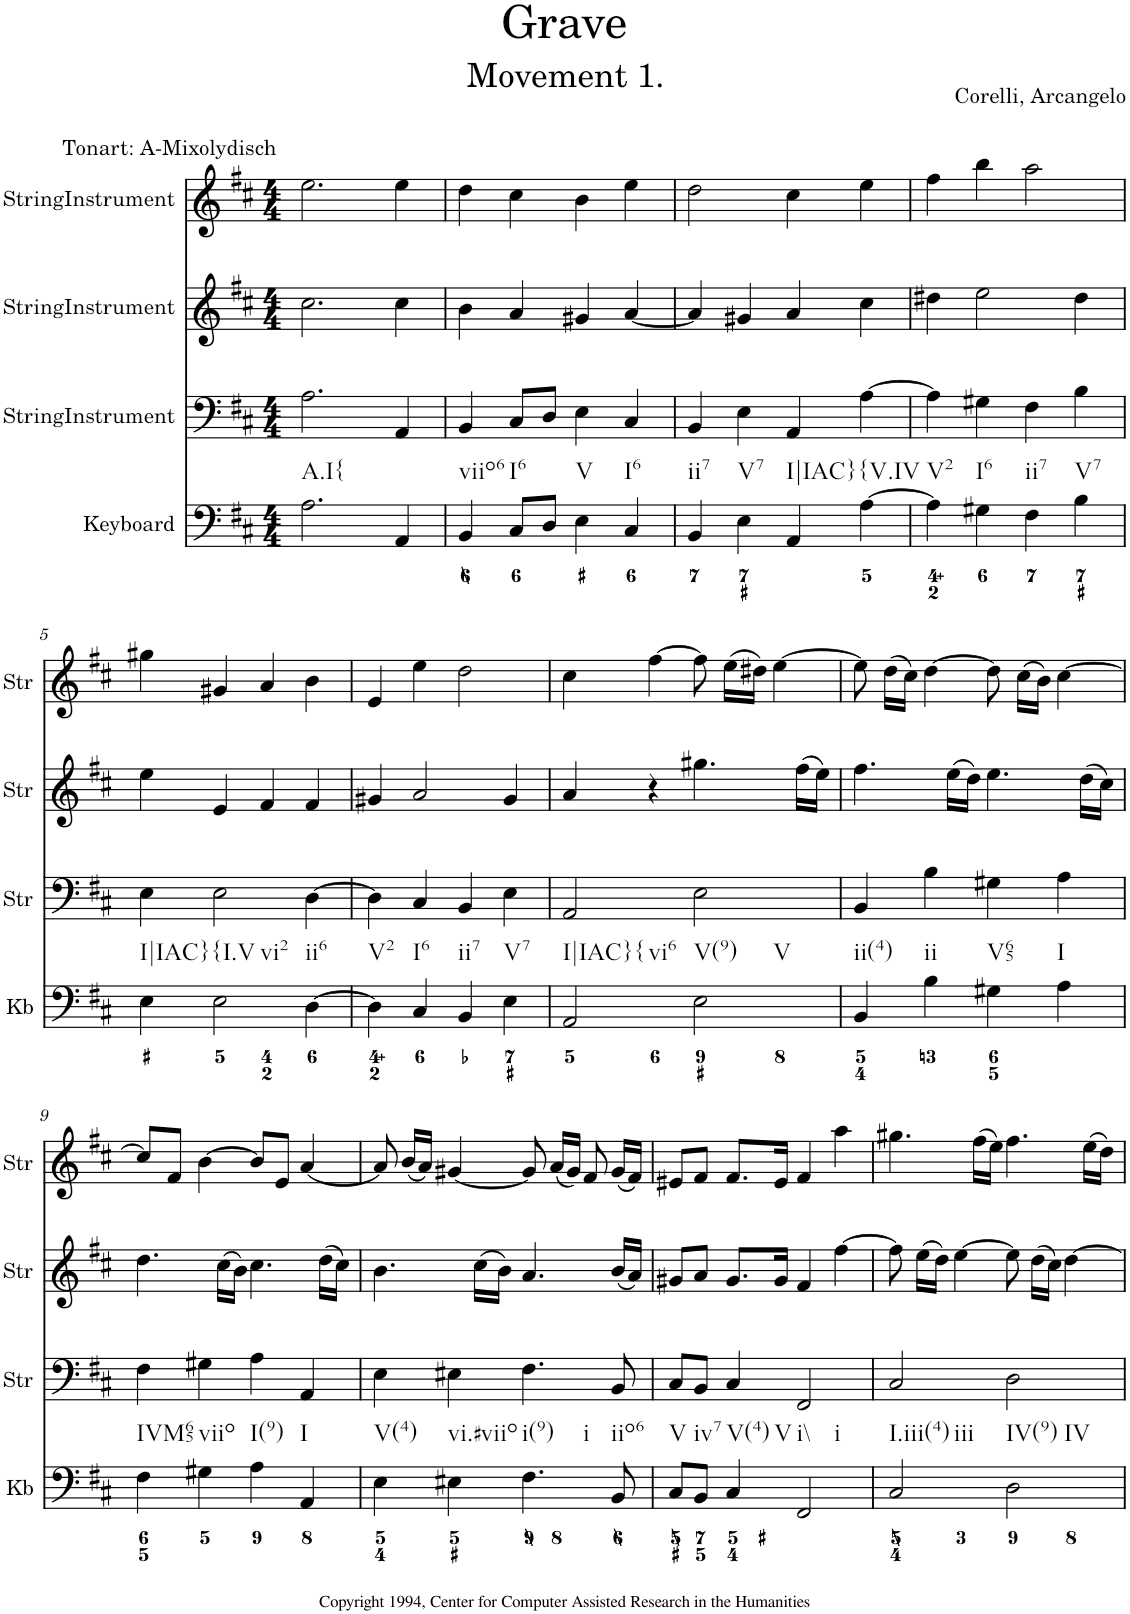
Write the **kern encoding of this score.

**kern	**kern	**kern	**kern
*part4	*part3	*part2	*part1
*staff4	*staff3	*staff2	*staff1
*I"Keyboard	*I"StringInstrument	*I"StringInstrument	*I"StringInstrument
*I'Kb	*I'Str	*I'Str	*I'Str
*clefF4	*clefF4	*clefG2	*clefG2
*k[f#c#]	*k[f#c#]	*k[f#c#]	*k[f#c#]
*M4/4	*M4/4	*M4/4	*M4/4
=1	=1	=1	=1
!	!	!	!LO:TX:a:t=Tonart&colon; A-Mixolydisch
!LO:TX:b:t=A.I{	!	!	!
2.A\	2.A\	2.cc#\	2.ee\
4AA/	4AA/	4cc#\	4ee\
=2	=2	=2	=2
!LO:TX:b:t=viio6	!	!	!
4BB/	4BB/	4b\	4dd\
!LO:TX:b:t=I6	!	!	!
8C#/L	8C#/L	4a/	4cc#\
8D/J	8D/J	.	.
!LO:TX:b:t=V	!	!	!
4E\	4E\	4g#X/	4b\
!LO:TX:b:t=I6	!	!	!
4C#/	4C#/	[4a/	4ee\
=3	=3	=3	=3
!LO:TX:b:t=ii7	!	!	!
4BB/	4BB/	4a/]	2dd\
!LO:TX:b:t=V7	!	!	!
4E\	4E\	4g#X/	.
!LO:TX:b:t=I|IAC}	!	!	!
4AA/	4AA/	4a/	4cc#\
!LO:TX:b:t={V.IV	!	!	!
[4A\	[4A\	4cc#\	4ee\
=4	=4	=4	=4
!LO:TX:b:t=V2	!	!	!
4A\]	4A\]	4dd#X\	4ff#\
!LO:TX:b:t=I6	!	!	!
4G#X\	4G#X\	2ee\	4bb\
!LO:TX:b:t=ii7	!	!	!
4F#\	4F#\	.	2aa\
!LO:TX:b:t=V7	!	!	!
4B\	4B\	4dd#\	.
!!LO:LB:g=z
=5	=5	=5	=5
!LO:TX:b:t=I|IAC}	!	!	!
4E\	4E\	4ee\	4gg#X\
!LO:TX:b:t={I.V	!	!	!
!LO:TX:b:t=vi2	!	!	!
2E\	2E\	4e/	4g#X/
.	.	4f#/	4a/
!LO:TX:b:t=ii6	!	!	!
[4D\	[4D\	4f#/	4b\
=6	=6	=6	=6
!LO:TX:b:t=V2	!	!	!
4D\]	4D\]	4g#X/	4e/
!LO:TX:b:t=I6	!	!	!
4C#/	4C#/	2a/	4ee\
!LO:TX:b:t=ii7	!	!	!
4BB/	4BB/	.	2dd\
!LO:TX:b:t=V7	!	!	!
4E\	4E\	4g#/	.
=7	=7	=7	=7
!LO:TX:b:t=I|IAC}{	!	!	!
!LO:TX:b:t=vi6	!	!	!
2AA/	2AA/	4a/	4cc#\
.	.	4r	[4ff#\
!LO:TX:b:t=V(9)	!	!	!
!LO:TX:b:t=V	!	!	!
2E\	2E\	4.gg#X\	8ff#\]
.	.	.	(16ee\LL
.	.	.	16dd#X\JJ)
.	.	.	[4ee\
.	.	(16ff#\LL	.
.	.	16ee\JJ)	.
=8	=8	=8	=8
!LO:TX:b:t=ii(4)	!	!	!
4BB/	4BB/	4.ff#\	8ee\]
.	.	.	(16dd\LL
.	.	.	16cc#\JJ)
!LO:TX:b:t=ii	!	!	!
4B\	4B\	.	[4dd\
.	.	(16ee\LL	.
.	.	16dd\JJ)	.
!LO:TX:b:t=V65	!	!	!
4G#X\	4G#X\	4.ee\	8dd\]
.	.	.	(16cc#\LL
.	.	.	16b\JJ)
!LO:TX:b:t=I	!	!	!
4A\	4A\	.	[4cc#\
.	.	(16dd\LL	.
.	.	16cc#\JJ)	.
!!LO:LB:g=z
=9	=9	=9	=9
!LO:TX:b:t=IVM65	!	!	!
4F#\	4F#\	4.dd\	8cc#/L]
.	.	.	8f#/J
!LO:TX:b:t=viio	!	!	!
4G#X\	4G#X\	.	[4b\
.	.	(16cc#\LL	.
.	.	16b\JJ)	.
!LO:TX:b:t=I(9)	!	!	!
4A\	4A\	4.cc#\	8b/L]
.	.	.	8e/J
!LO:TX:b:t=I	!	!	!
4AA/	4AA/	.	[4a/
.	.	(16dd\LL	.
.	.	16cc#\JJ)	.
=10	=10	=10	=10
!LO:TX:b:t=V(4)	!	!	!
4E\	4E\	4.b\	8a/]
.	.	.	(16b/LL
.	.	.	16a/JJ)
!LO:TX:b:t=vi.#viio	!	!	!
4E#X\	4E#X\	.	[4g#X/
.	.	(16cc#\LL	.
.	.	16b\JJ)	.
!LO:TX:b:t=i(9)	!	!	!
!LO:TX:b:t=i	!	!	!
4.F#\	4.F#\	4.a/	8g#/]
.	.	.	(16a/LL
.	.	.	16g#/JJ)
.	.	.	8f#/
!LO:TX:b:t=iio6	!	!	!
8BB/	8BB/	(16b/LL	(16g#/LL
.	.	16a/JJ)	16f#/JJ)
=11	=11	=11	=11
!LO:TX:b:t=V	!	!	!
8C#/L	8C#/L	8g#X/L	8e#X/L
!LO:TX:b:t=iv7	!	!	!
8BB/J	8BB/J	8a/J	8f#/J
!LO:TX:b:t=V(4)	!	!	!
!LO:TX:b:t=V	!	!	!
4C#/	4C#/	8.g#/L	8.f#/L
.	.	16g#/Jk	16e#/Jk
!LO:TX:b:t=i\\	!	!	!
!LO:TX:b:t=i	!	!	!
2FF#/	2FF#/	4f#/	4f#/
.	.	[4ff#\	4aa\
=12	=12	=12	=12
!LO:TX:b:t=I.iii(4)	!	!	!
!LO:TX:b:t=iii	!	!	!
2C#/	2C#/	8ff#\]	4.gg#X\
.	.	(16ee\LL	.
.	.	16dd\JJ)	.
.	.	[4ee\	.
.	.	.	(16ff#\LL
.	.	.	16ee\JJ)
!LO:TX:b:t=IV(9)	!	!	!
!LO:TX:b:t=IV	!	!	!
2D\	2D\	8ee\]	4.ff#\
.	.	(16dd\LL	.
.	.	16cc#\JJ)	.
.	.	[4dd\	.
.	.	.	(16ee\LL
.	.	.	16dd\JJ)
=	=	=	=
*-	*-	*-	*-
